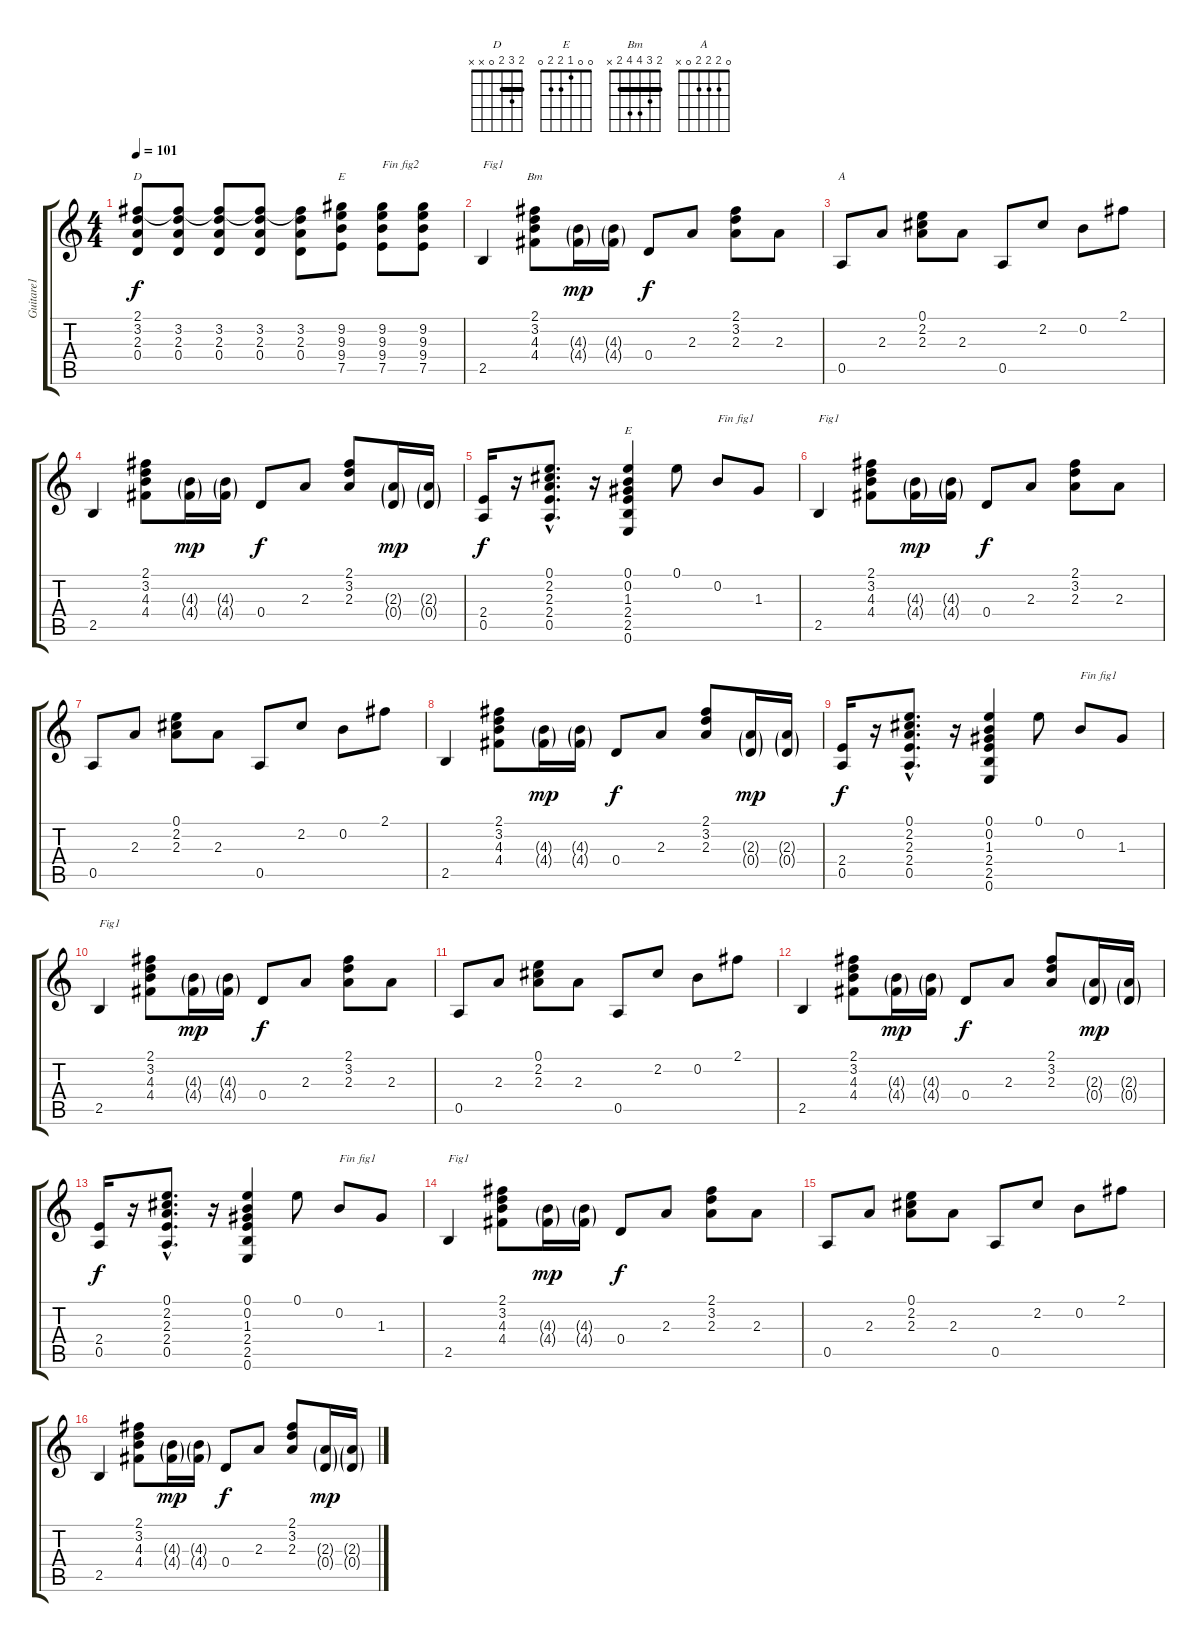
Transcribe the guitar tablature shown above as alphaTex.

\track ("Guitare1" "Guitare1") {instrument acousticguitarsteel}
\staff {score tabs}
\tuning (E4 B3 G3 D3 A2 E2) {hide}
\chord ("D" 2 3 2 0 x x) {barre 2}
\chord ("E" 7 9 9 9 7 0) {firstfret 7 barre 7}
\chord ("Bm" 2 3 4 4 2 x) {barre 2}
\chord ("A" 0 2 2 2 0 x)
\chord ("E" 0 0 1 2 2 0)
\ts (4 4)
\tempo 101
\clef g2
\ks c
(2.1 3.2 2.3 0.4).8{ch "D" dy f} (2.1{t} 3.2 2.3 0.4).8 (2.1{t} 3.2 2.3 0.4).8 (2.1{t} 3.2 2.3 0.4).8 (2.1{t} 3.2 2.3 0.4).8 (9.2 9.3 9.4 7.5).8{ch "E"} (9.2 9.3 9.4 7.5).8{txt "Fin fig2"} (9.2 9.3 9.4 7.5).8 |
2.5.4{txt "Fig1"} (2.1 3.2 4.3 4.4).8{ch "Bm"} (4.3{g} 4.4{g}).16{dy mp} (4.3{g} 4.4{g}).16 0.4.8{dy f} 2.3.8 (2.1 3.2 2.3).8 2.3.8 |
0.5.8{ch "A"} 2.3.8 (0.1 2.2 2.3).8 2.3.8 0.5.8 2.2.8 0.2.8 2.1.8 |
2.5.4 (2.1 3.2 4.3 4.4).8 (4.3{g} 4.4{g}).16{dy mp} (4.3{g} 4.4{g}).16 0.4.8{dy f} 2.3.8 (2.1 3.2 2.3).8 (2.3{g} 0.4{g}).16{dy mp} (2.3{g} 0.4{g}).16 |
(2.4 0.5).16{dy f} r.16 (0.1{hac} 2.2{hac} 2.3{hac} 2.4{hac} 0.5{hac}).8{d} r.16 (0.1 0.2 1.3 2.4 2.5 0.6).4{ch "E"} 0.1.8 0.2.8{txt "Fin fig1"} 1.3.8 |
2.5.4{txt "Fig1" volume 12} (2.1 3.2 4.3 4.4).8 (4.3{g} 4.4{g}).16{dy mp} (4.3{g} 4.4{g}).16 0.4.8{dy f} 2.3.8 (2.1 3.2 2.3).8 2.3.8 |
0.5.8 2.3.8 (0.1 2.2 2.3).8 2.3.8 0.5.8 2.2.8 0.2.8 2.1.8 |
2.5.4 (2.1 3.2 4.3 4.4).8 (4.3{g} 4.4{g}).16{dy mp} (4.3{g} 4.4{g}).16 0.4.8{dy f} 2.3.8 (2.1 3.2 2.3).8 (2.3{g} 0.4{g}).16{dy mp} (2.3{g} 0.4{g}).16 |
(2.4 0.5).16{dy f} r.16 (0.1{hac} 2.2{hac} 2.3{hac} 2.4{hac} 0.5{hac}).8{d} r.16 (0.1 0.2 1.3 2.4 2.5 0.6).4 0.1.8 0.2.8{txt "Fin fig1"} 1.3.8 |
2.5.4{txt "Fig1" volume 9} (2.1 3.2 4.3 4.4).8 (4.3{g} 4.4{g}).16{dy mp} (4.3{g} 4.4{g}).16 0.4.8{dy f} 2.3.8 (2.1 3.2 2.3).8 2.3.8 |
0.5.8 2.3.8 (0.1 2.2 2.3).8 2.3.8 0.5.8 2.2.8 0.2.8 2.1.8 |
2.5.4 (2.1 3.2 4.3 4.4).8 (4.3{g} 4.4{g}).16{dy mp} (4.3{g} 4.4{g}).16 0.4.8{dy f} 2.3.8 (2.1 3.2 2.3).8 (2.3{g} 0.4{g}).16{dy mp} (2.3{g} 0.4{g}).16 |
(2.4 0.5).16{dy f} r.16 (0.1{hac} 2.2{hac} 2.3{hac} 2.4{hac} 0.5{hac}).8{d} r.16 (0.1 0.2 1.3 2.4 2.5 0.6).4 0.1.8 0.2.8{txt "Fin fig1"} 1.3.8 |
2.5.4{txt "Fig1" volume 6} (2.1 3.2 4.3 4.4).8 (4.3{g} 4.4{g}).16{dy mp} (4.3{g} 4.4{g}).16 0.4.8{dy f} 2.3.8 (2.1 3.2 2.3).8 2.3.8 |
0.5.8 2.3.8 (0.1 2.2 2.3).8 2.3.8 0.5.8 2.2.8 0.2.8 2.1.8 |
2.5.4 (2.1 3.2 4.3 4.4).8 (4.3{g} 4.4{g}).16{dy mp} (4.3{g} 4.4{g}).16 0.4.8{dy f} 2.3.8 (2.1 3.2 2.3).8 (2.3{g} 0.4{g}).16{dy mp} (2.3{g} 0.4{g}).16
